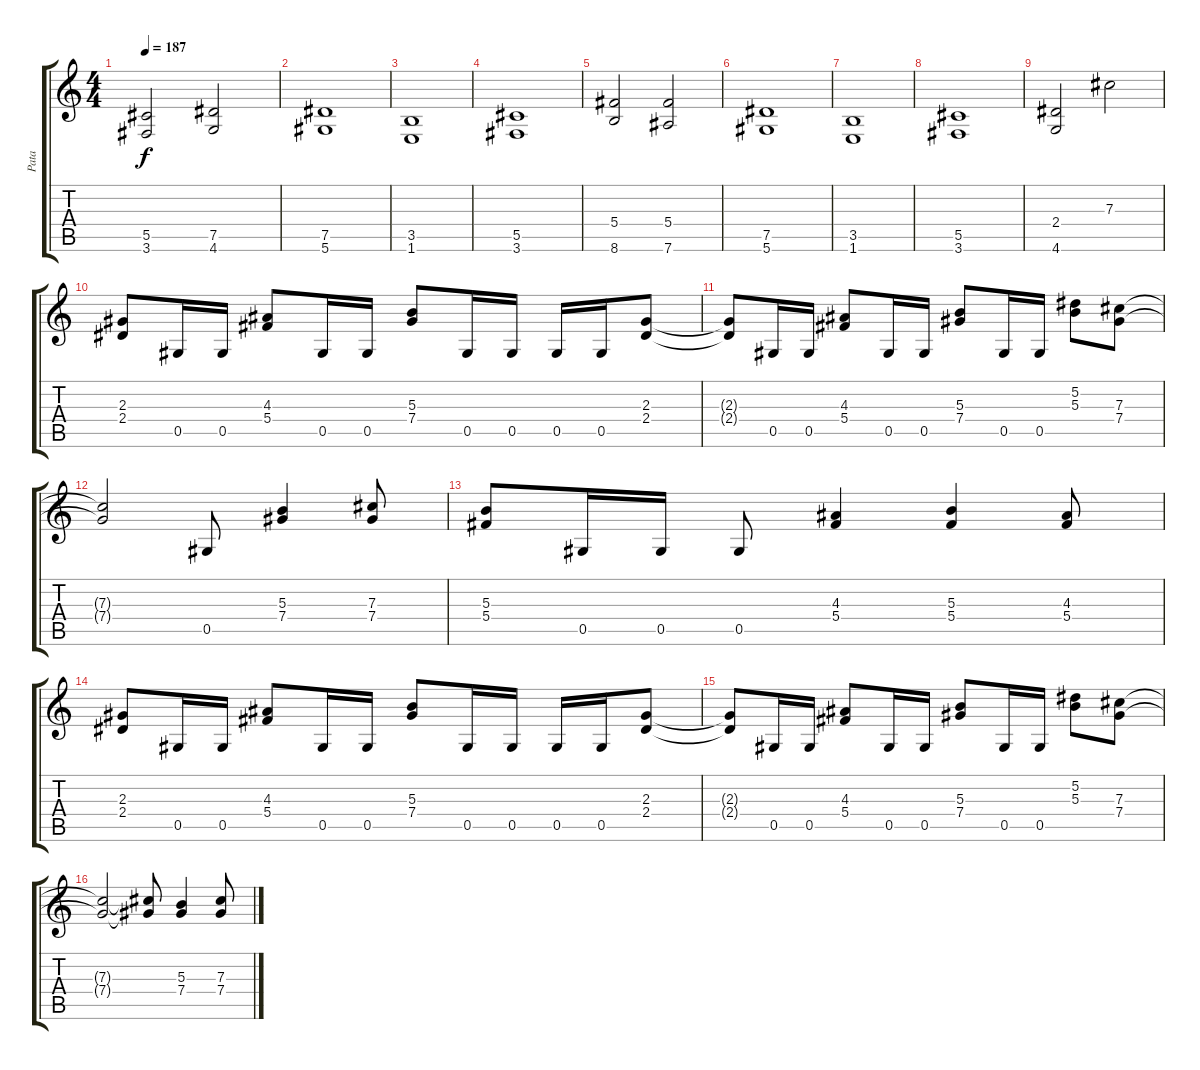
\track ("Pata" "Pata") {instrument distortionguitar}
\staff {score tabs}
\tuning (Eb4 Bb3 Gb3 Db3 Ab2 Eb2) {hide}
\ts (4 4)
\tempo 187
\clef g2
\ks c
(5.5 3.6).2{dy f} (7.5 4.6).2 |
(7.5 5.6).1 |
(3.5 1.6).1 |
(5.5 3.6).1 |
(5.4 8.6).2 (5.4 7.6).2 |
(7.5 5.6).1 |
(3.5 1.6).1 |
(5.5 3.6).1 |
(2.4 4.6).2 7.3.2 |
(2.3 2.4).8 0.5.16 0.5.16 (4.3 5.4).8 0.5.16 0.5.16 (5.3 7.4).8 0.5.16 0.5.16 0.5.16 0.5.16 (2.3 2.4).8 |
(2.3{t} 2.4{t}).8 0.5.16 0.5.16 (4.3 5.4).8 0.5.16 0.5.16 (5.3 7.4).8 0.5.16 0.5.16 (5.2 5.3).8 (7.3 7.4).8 |
(7.3{t} 7.4{t}).2 0.5.8 (5.3 7.4).4 (7.3 7.4).8 |
(5.3 5.4).8 0.5.16 0.5.16 0.5.8 (4.3 5.4).4 (5.3 5.4).4 (4.3 5.4).8 |
(2.3 2.4).8 0.5.16 0.5.16 (4.3 5.4).8 0.5.16 0.5.16 (5.3 7.4).8 0.5.16 0.5.16 0.5.16 0.5.16 (2.3 2.4).8 |
(2.3{t} 2.4{t}).8 0.5.16 0.5.16 (4.3 5.4).8 0.5.16 0.5.16 (5.3 7.4).8 0.5.16 0.5.16 (5.2 5.3).8 (7.3 7.4).8 |
(7.3{t} 7.4{t}).2 (7.3{t} 7.4{t}).8 (5.3 7.4).4 (7.3 7.4).8
